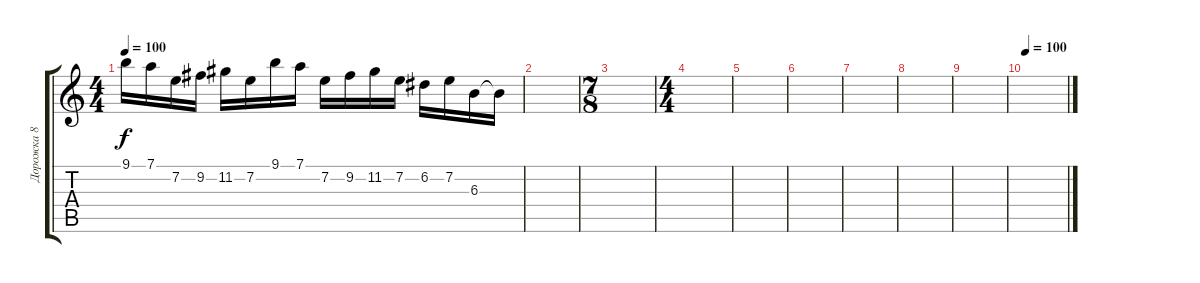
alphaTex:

\track ("Дорожка 8" "Дорожка 8") {instrument distortionguitar}
\staff {score tabs}
\tuning (D4 A3 F3 C3 G2 D2) {hide}
\ts (4 4)
\tempo 100
\clef g2
\ks c
9.1.16{dy f} 7.1.16 7.2.16 9.2.16 11.2.16 7.2.16 9.1.16 7.1.16 7.2.16 9.2.16 11.2.16 7.2.16 6.2.16 7.2.16 6.3.16 6.3{t}.16 |
|
\ts (7 8)
|
\ts (4 4)
|
|
|
|
|
|
\tempo 100
